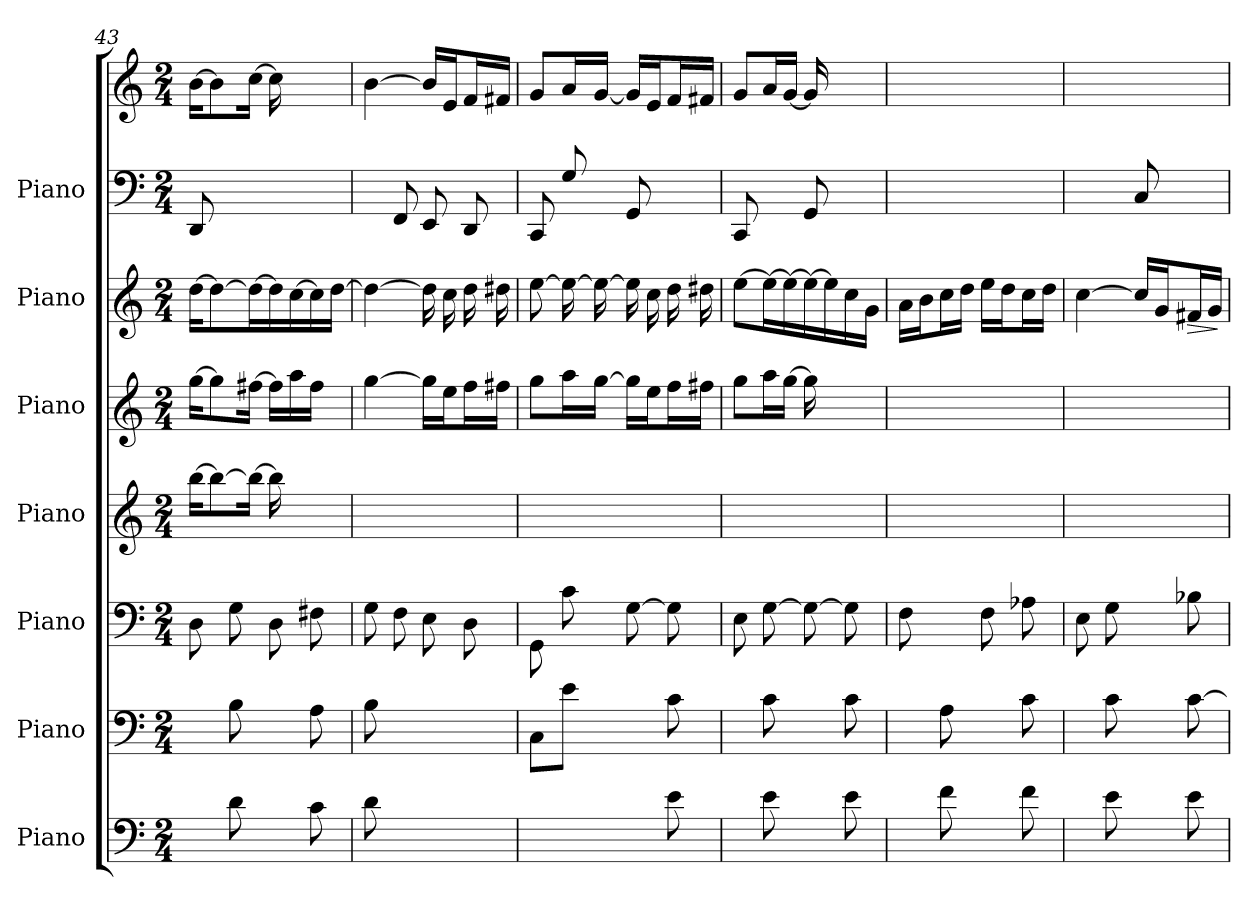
**kern	**kern	**kern	**kern	**kern	**kern	**dynam	**kern	**kern
*part7	*part6	*part5	*part4	*part3	*part2	*part2	*part1	*part1
*staff8	*staff7	*staff6	*staff5	*staff4	*staff3	*staff3	*staff2	*staff1
*I"Piano	*I"Piano	*I"Piano	*I"Piano	*I"Piano	*I"Piano	*	*I"Piano	*
*I'Pno.	*I'Pno.	*I'Pno.	*I'Pno.	*I'Pno.	*I'Pno.	*	*I'Pno.	*
*clefF4	*clefF4	*clefF4	*clefG2	*clefG2	*clefG2	*	*clefF4	*clefG2
*k[]	*k[]	*k[]	*k[]	*k[]	*k[]	*	*k[]	*k[]
*M2/4	*M2/4	*M2/4	*M2/4	*M2/4	*M2/4	*	*M2/4	*M2/4
=43	=43	=43	=43	=43	=43	=43	=43	=43
8ryy	8ryy	8Di\	[16bbj\KL	[16ggZ\KL	[16ddV	.	8DDN/	[16bl\KL
.	.	.	8bbj\_	8ggZ\]	8ddV_	.	.	8bl\]
8d!	8B+	8Gi\	.	.	.	.	4.ryy	.
.	.	.	16bbj\Jk_	[16ff#XZ\Jk	16ddV_	.	.	[16ccl\Jk
8ryy	8ryy	8Di\L	16bbj]	16ff#Z\LL]	16ddV]	.	.	16ccl]
.	.	.	8.ryy	16aaZ\	[16ccV	.	.	8.ryy
8c!	8A+	8F#Xi\	.	16ff#Z\JJ	16ccV]	.	.	.
.	.	.	.	16ryy	[16ddV\JJ	.	.	.
=44	=44	=44	=44	=44	=44	=44	=44	=44
8d!	8B+	8Gi\	2ryy	[4ggZ	4ddV_	.	8ryy	[4bl
4.ryy	4.ryy	8Fi\	.	.	.	.	8FFN/	.
.	.	8Ei\	.	16ggZ\LL]	16ddV]	.	8EEN/	16bl/LL]
.	.	.	.	16eeZ\J	16ccV	.	.	16el/J
.	.	8Di\	.	16ffZ\L	16ddV	.	8DDN/	16fl/L
.	.	.	.	16ff#XZ\JJ	16dd#XV	.	.	16f#Xl/JJ
!!LO:PB:g=z
=45	=45	=45	=45	=45	=45	=45	=45	=45
4.ryy	8C+\L	8GGi\	2ryy	8ggZ\L	[8eeV	.	8CCN/	8gl/L
.	8e+\J	8ci\	.	16aaZ\L	16eeV_	.	8GN/	16al/L
.	.	.	.	[16ggZ\JJ	16eeV_	.	.	[16gl/JJ
.	8ryy	[8Gi\	.	16ggZ\LL]	16eeV]	.	8GGN/	16gl/LL]
.	.	.	.	16eeZ\J	16ccV	.	.	16el/J
8e!	8c+	8Gi\]	.	16ffZ\L	16ddV	.	8ryy	16fl/L
.	.	.	.	16ff#XZ\JJ	16dd#XV	.	.	16f#Xl/JJ
=46	=46	=46	=46	=46	=46	=46	=46	=46
8ryy	8ryy	8Ei\	2ryy	8ggZ\L	[8eeV	.	8CCN/	8gl/L
8e!	8c+	[8Gi\	.	16aaZ\L	16eeV_	.	8ryy	16al/L
.	.	.	.	[16ggZ\JJ	16eeV_	.	.	[16gl/JJ
8ryy	8ryy	8Gi\_	.	16ggZ]	16eeV_	.	8GGN/	16gl]
.	.	.	.	8.ryy	16eeV\]	.	.	8.ryy
8e!	8c+	8Gi\]	.	.	16ccV\	.	8ryy	.
.	.	.	.	.	16gV\JJ	.	.	.
=47	=47	=47	=47	=47	=47	=47	=47	=47
8ryy	8ryy	8Fi\L	2ryy	2ryy	16aV\LL	.	2ryy	2ryy
.	.	.	.	.	16bV\J	.	.	.
8f!	8A+	8ryy	.	.	16ccV\L	.	.	.
.	.	.	.	.	16ddV\JJ	.	.	.
8ryy	8ryy	8Fi\L	.	.	16eeV\LL	.	.	.
.	.	.	.	.	16ddV\J	.	.	.
8f!	8c+	8A-Xi\	.	.	16ccV\L	.	.	.
.	.	.	.	.	16ddV\JJ	.	.	.
=48	=48	=48	=48	=48	=48	=48	=48	=48
8ryy	8ryy	8Ei\L	2ryy	2ryy	[4ccV\	.	4ryy	2ryy
8e!	8c+	8Gi\	.	.	.	.	.	.
8ryy	8ryy	8ryy	.	.	16ccV/LL]	.	8CN/L	.
.	.	.	.	.	16gV/J	.	.	.
!	!	!	!	!	!	!LO:HP:b	!	!
8e!	[8c+	8B-Xi\	.	.	16f#XV/L	>	8ryy	.
.	.	.	.	.	16gV/JJ	.	.	.
.	.	.	.	.	.	]	.	.
=	=	=	=	=	=	=	=	=
*-	*-	*-	*-	*-	*-	*-	*-	*-
